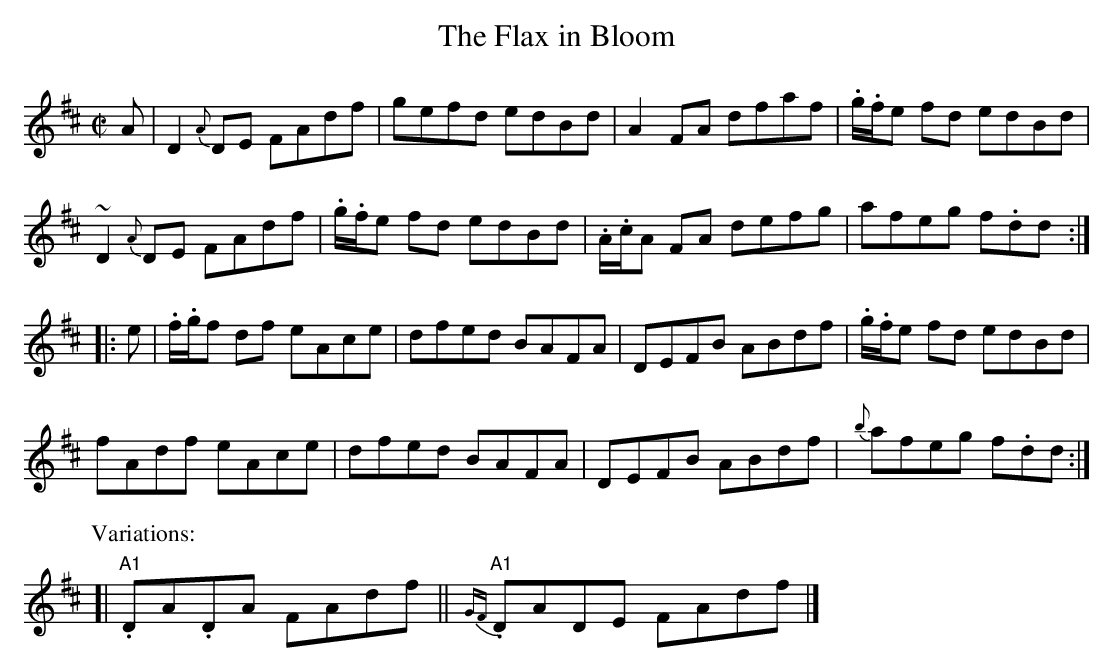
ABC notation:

X:1
T: The Flax in Bloom
M: C|
L: 1/8
K: D
A|\
D2{A}DE FAdf|gefd edBd|A2FA dfaf|.g/.f/e fd edBd|
~D2{A}DE FAdf|.g/.f/e fd edBd|.A/.c/A FA defg|afeg f.dd:|
|:e|\
.f/.g/f df eAce|dfed BAFA|DEFB ABdf|.g/.f/e fd edBd|
fAdf eAce|dfed BAFA|DEFB ABdf|{b}afeg f.dd:|
P:Variations:
[|"A1".DA.DA FAdf||"A1"{GF}.DADE FAdf|]
